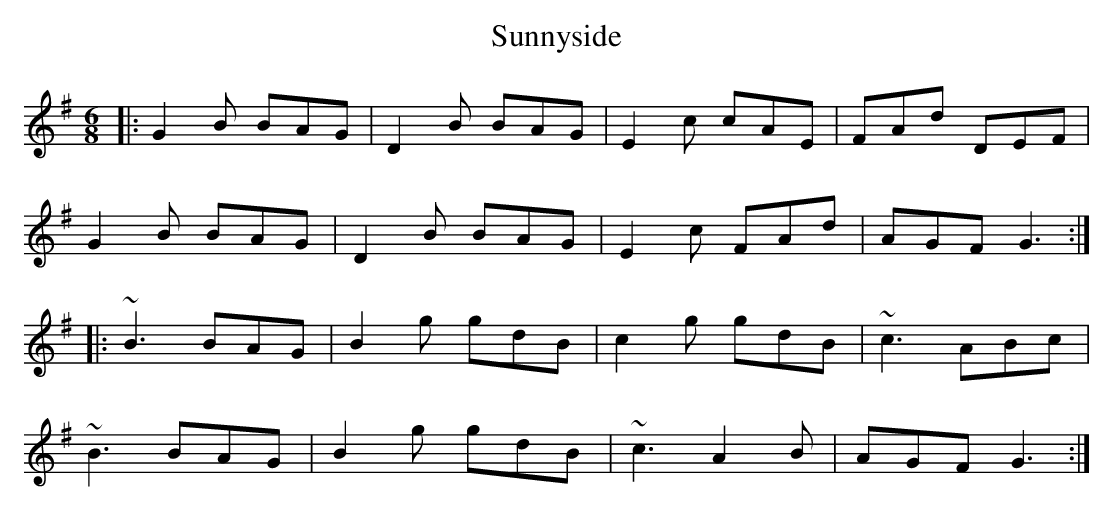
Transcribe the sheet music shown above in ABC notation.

X:1
T:Sunnyside
M:6/8
K:G
|: G2B BAG | D2B BAG | E2c cAE | FAd DEF |
G2B BAG | D2B BAG | E2c FAd | AGF G3 :|
|: ~B3 BAG | B2g gdB | c2g gdB | ~c3 ABc |
~B3 BAG | B2g gdB | ~c3 A2B | AGF G3 :|
